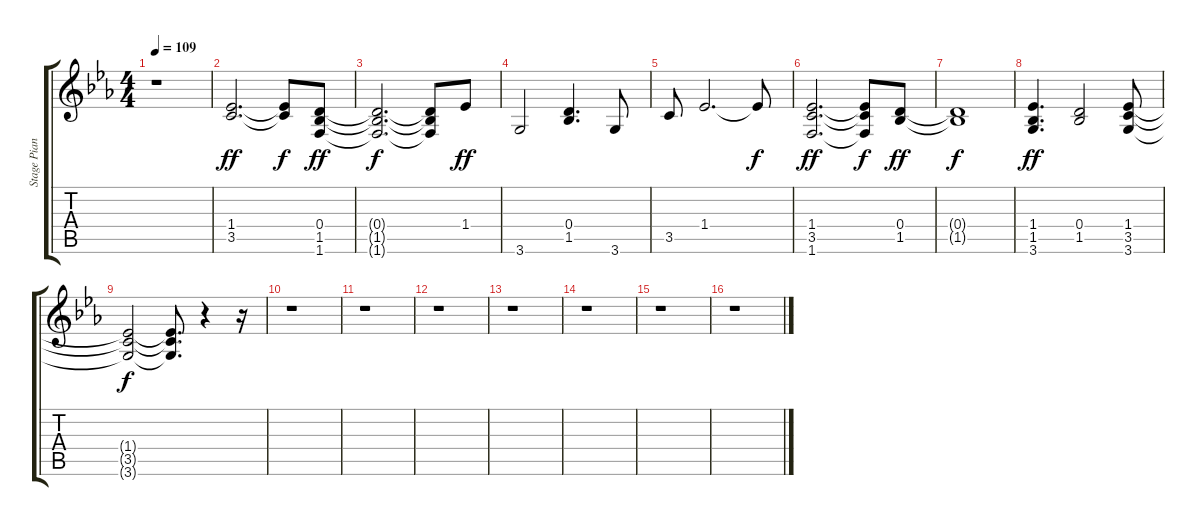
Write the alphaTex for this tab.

\track ("Stage Piano" "Stage Pian") {instrument acousticguitarnylon}
\staff {score tabs}
\tuning (E4 B3 G3 D3 A2 E2) {hide}
\ts (4 4)
\tempo 109
\clef g2
\ks eb
r.1{dy f} |
(1.4 3.5).2{d dy ff} (1.4{t} 3.5{t}).8{dy f} (0.4 1.5 1.6).8{dy ff} |
(0.4{t} 1.5{t} 1.6{t}).2{d dy f} (0.4{t} 1.5{t} 1.6{t}).8 1.4.8{dy ff} |
3.6.2 (0.4 1.5).4{d} 3.6.8 |
3.5.8 1.4.2{d} 1.4{t}.8{dy f} |
(1.4 3.5 1.6).2{d dy ff} (1.4{t} 3.5{t} 1.6{t}).8{dy f} (0.4 1.5).8{dy ff} |
(0.4{t} 1.5{t}).1{dy f} |
(1.4 1.5 3.6).4{d dy ff} (0.4 1.5).2 (1.4 3.5 3.6).8 |
(1.4{t} 3.5{t} 3.6{t}).2{dy f} (1.4{t} 3.5{t} 3.6{t}).8{d} r.4 r.16 |
r.1 |
r.1 |
r.1 |
r.1 |
r.1 |
r.1 |
r.1
